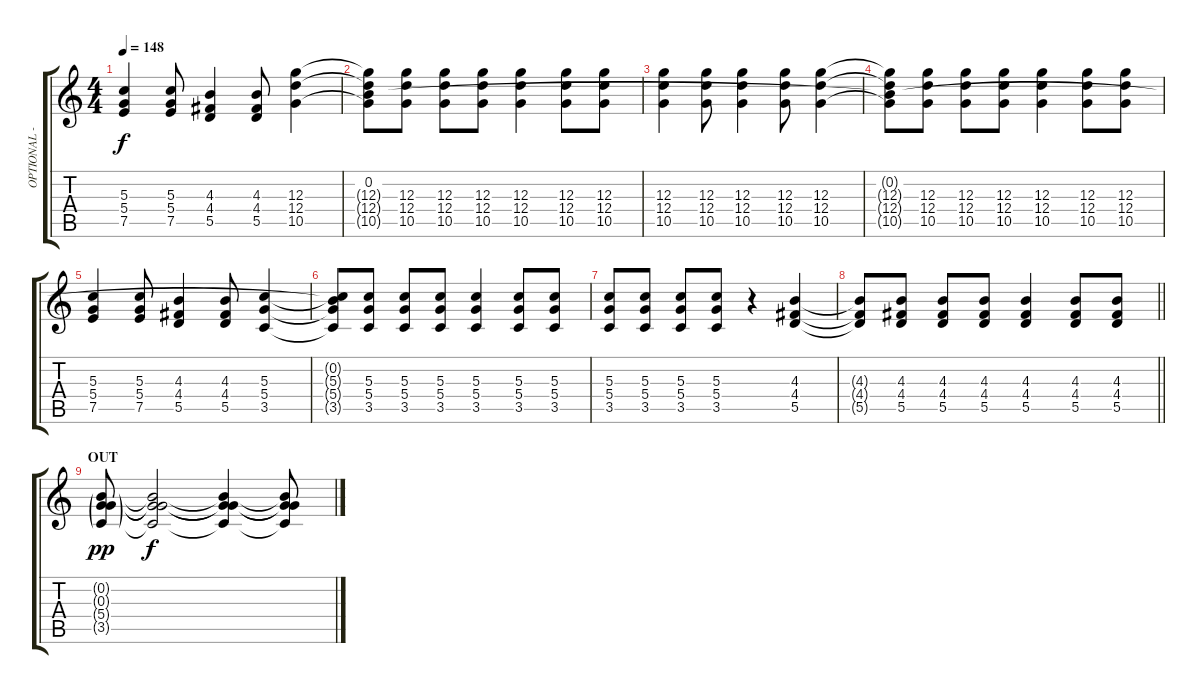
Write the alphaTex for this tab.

\track ("OPTIONAL - Rythym Guitar 2" "OPTIONAL -") {instrument acousticguitarnylon}
\staff {score tabs}
\tuning (E4 B3 G3 D3 A2 E2) {hide}
\ts (4 4)
\tempo 148
\clef g2
\ks c
(5.3 5.4 7.5).4{dy f} (5.3 5.4 7.5).8 (4.3 4.4 5.5).4 (4.3 4.4 5.5).8 (12.3 12.4 10.5).4 |
(0.2 12.3{t} 12.4{t} 10.5{t}).8 (12.3 12.4 10.5).8 (12.3 12.4 10.5).8 (12.3 12.4 10.5).8 (12.3 12.4 10.5).4 (12.3 12.4 10.5).8 (12.3 12.4 10.5).8 |
(12.3 12.4 10.5).4 (12.3 12.4 10.5).8 (12.3 12.4 10.5).4 (12.3 12.4 10.5).8 (12.3 12.4 10.5).4 |
(0.2{t} 12.3{t} 12.4{t} 10.5{t}).8 (12.3 12.4 10.5).8 (12.3 12.4 10.5).8 (12.3 12.4 10.5).8 (12.3 12.4 10.5).4 (12.3 12.4 10.5).8 (12.3 12.4 10.5).8 |
(5.3 5.4 7.5).4 (5.3 5.4 7.5).8 (4.3 4.4 5.5).4 (4.3 4.4 5.5).8 (5.3 5.4 3.5).4 |
(0.2{t} 5.3{t} 5.4{t} 3.5{t}).8 (5.3 5.4 3.5).8 (5.3 5.4 3.5).8 (5.3 5.4 3.5).8 (5.3 5.4 3.5).4 (5.3 5.4 3.5).8 (5.3 5.4 3.5).8 |
(5.3 5.4 3.5).8 (5.3 5.4 3.5).8 (5.3 5.4 3.5).8 (5.3 5.4 3.5).8 r.4 (4.3 4.4 5.5).4 |
\barLineRight lightlight
(4.3{t} 4.4{t} 5.5{t}).8 (4.3 4.4 5.5).8 (4.3 4.4 5.5).8 (4.3 4.4 5.5).8 (4.3 4.4 5.5).4 (4.3 4.4 5.5).8 (4.3 4.4 5.5).8 |
\section ("" "OUT")
(0.2{g} 0.3{g} 5.4{g} 3.5{g}).8{dy pp} (0.2{t} 0.3{t} 5.4{t} 3.5{t}).2{dy f} (0.2{t} 0.3{t} 5.4{t} 3.5{t}).4 (0.2{t} 0.3{t} 5.4{t} 3.5{t}).8
